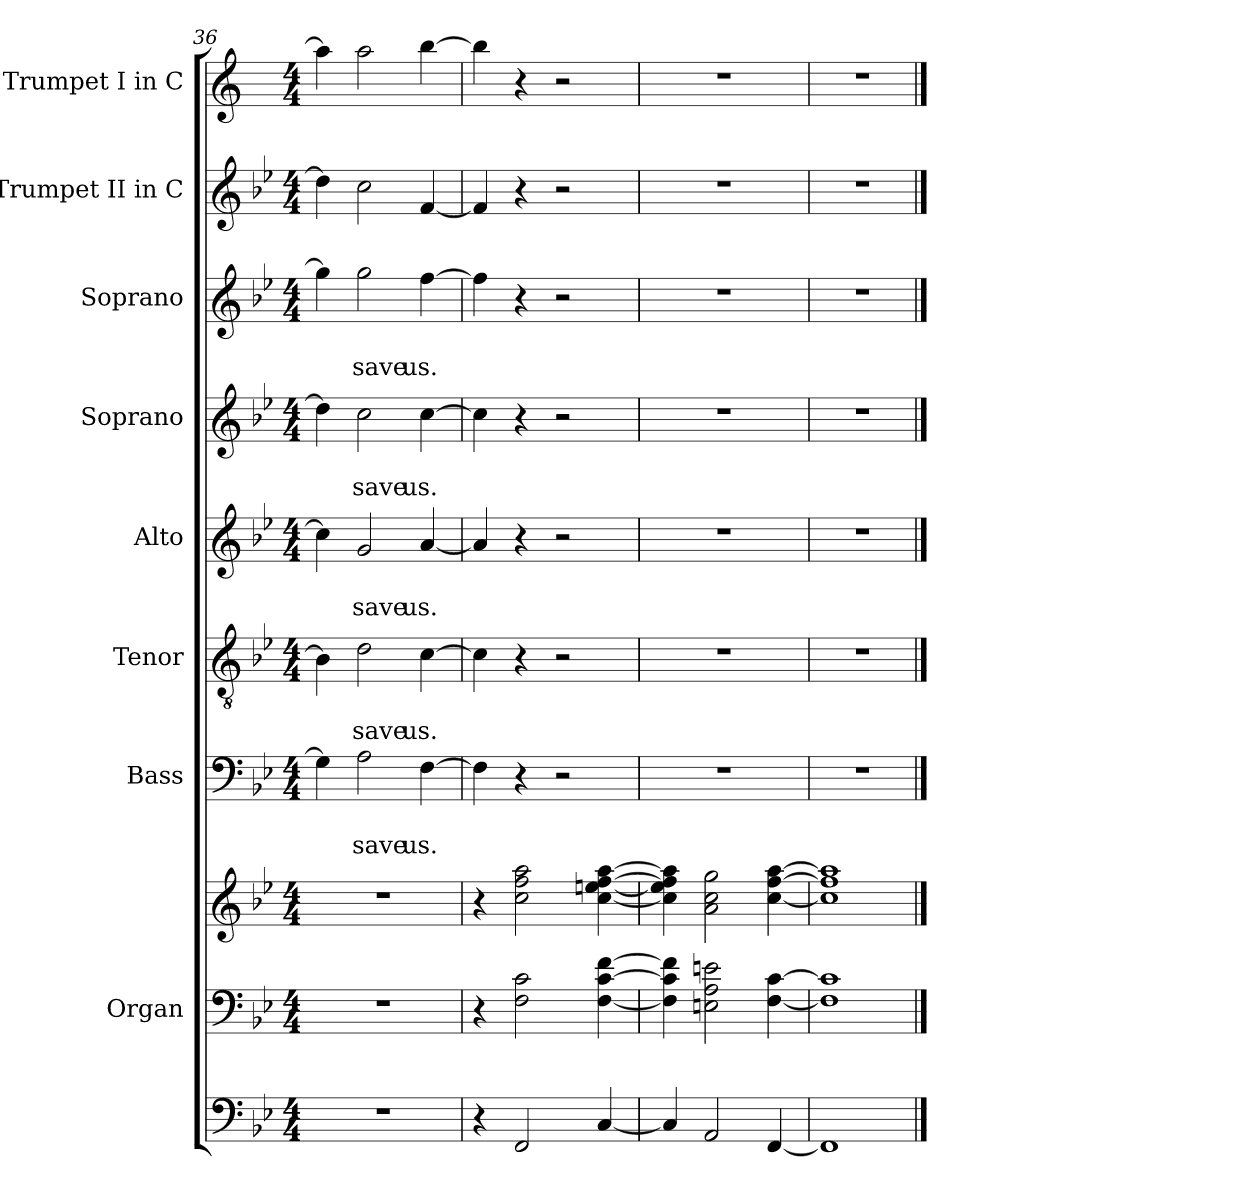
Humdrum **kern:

**kern	**kern	**kern	**kern	**text	**text	**kern	**text	**text	**kern	**text	**text	**kern	**text	**text	**kern	**text	**text	**kern	**kern
*part9	*part8	*part8	*part7	*part7	*part7	*part6	*part6	*part6	*part5	*part5	*part5	*part4	*part4	*part4	*part3	*part3	*part3	*part2	*part1
*staff10	*staff9	*staff8	*staff7	*staff7	*staff7	*staff6	*staff6	*staff6	*staff5	*staff5	*staff5	*staff4	*staff4	*staff4	*staff3	*staff3	*staff3	*staff2	*staff1
*	*I"Organ	*	*I"Bass	*	*	*I"Tenor	*	*	*I"Alto	*	*	*I"Soprano	*	*	*I"Soprano	*	*	*I"Trumpet II in C	*I"Trumpet I in C
*	*I'Org.	*	*I'B	*	*	*I'T	*	*	*I'A	*	*	*I'S	*	*	*I'Sop.	*	*	*I'Tpt II	*I'Trp I
*clefF4	*clefF4	*clefG2	*clefF4	*	*	*clefGv2	*	*	*clefG2	*	*	*clefG2	*	*	*clefG2	*	*	*clefG2	*clefG2
*	*	*	*	*	*	*	*	*	*	*	*	*	*	*	*	*	*	*	*ITrd1c2
*k[b-e-]	*k[b-e-]	*k[b-e-]	*k[b-e-]	*	*	*k[b-e-]	*	*	*k[b-e-]	*	*	*k[b-e-]	*	*	*k[b-e-]	*	*	*k[b-e-]	*k[b-e-]
*B-:	*B-:	*B-:	*B-:	*	*	*B-:	*	*	*B-:	*	*	*B-:	*	*	*B-:	*	*	*B-:	*B-:
*M4/4	*M4/4	*M4/4	*M4/4	*	*	*M4/4	*	*	*M4/4	*	*	*M4/4	*	*	*M4/4	*	*	*M4/4	*M4/4
=36	=36	=36	=36	=36	=36	=36	=36	=36	=36	=36	=36	=36	=36	=36	=36	=36	=36	=36	=36
1r	1r	1r	4G\]	.	.	4Bn\]	.	.	4cc\]	.	.	4dd\]	.	.	4gg\]	.	.	4dd\]	4gg\]
.	.	.	2A\	.	save	2d\	.	save	2g/	.	save	2cc\	.	save	2gg\	.	save	2cc\	2gg\
.	.	.	[4F\	.	us.	[4c\	.	us.	[4a/	.	us.	[4cc\	.	us.	[4ff\	.	us.	[4f/	[4aa\
=37	=37	=37	=37	=37	=37	=37	=37	=37	=37	=37	=37	=37	=37	=37	=37	=37	=37	=37	=37
4r	4r	4r	4F\]	.	.	4c\]	.	.	4a/]	.	.	4cc\]	.	.	4ff\]	.	.	4f/]	4aa\]
2FF/	2F\ 2c\	2cc\ 2ff\ 2aa\	4r	.	.	4r	.	.	4r	.	.	4r	.	.	4r	.	.	4r	4r
.	.	.	2r	.	.	2r	.	.	2r	.	.	2r	.	.	2r	.	.	2r	2r
[4C/	[4F\ [4c\ [4f\	[4cc\ [4een\ [4ff\ [4aa\	.	.	.	.	.	.	.	.	.	.	.	.	.	.	.	.	.
=38	=38	=38	=38	=38	=38	=38	=38	=38	=38	=38	=38	=38	=38	=38	=38	=38	=38	=38	=38
4C/]	4F\] 4c\] 4f\]	4cc\] 4ee\] 4ff\] 4aa\]	1r	.	.	1r	.	.	1r	.	.	1r	.	.	1r	.	.	1r	1r
2AA/	2En\ 2A\ 2en\	2a\ 2cc\ 2gg\	.	.	.	.	.	.	.	.	.	.	.	.	.	.	.	.	.
[4FF/	[4F\ [4c\	[4cc\ [4ff\ [4aa\	.	.	.	.	.	.	.	.	.	.	.	.	.	.	.	.	.
=39	=39	=39	=39	=39	=39	=39	=39	=39	=39	=39	=39	=39	=39	=39	=39	=39	=39	=39	=39
1FF]	1F] 1c]	1cc] 1ff] 1aa]	1r	.	.	1r	.	.	1r	.	.	1r	.	.	1r	.	.	1r	1r
==	==	==	==	==	==	==	==	==	==	==	==	==	==	==	==	==	==	==	==
*-	*-	*-	*-	*-	*-	*-	*-	*-	*-	*-	*-	*-	*-	*-	*-	*-	*-	*-	*-
